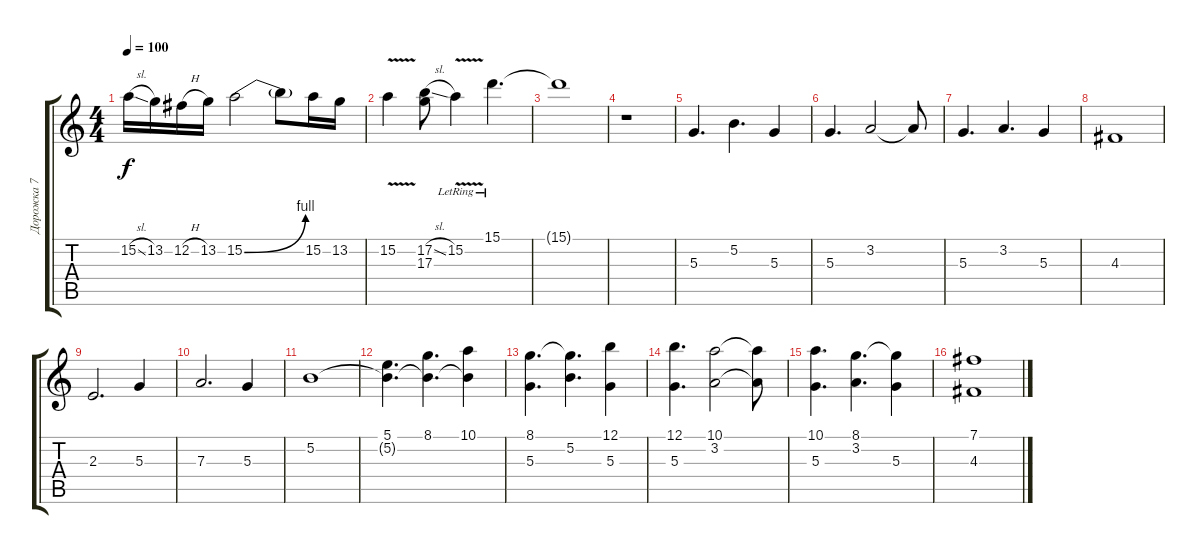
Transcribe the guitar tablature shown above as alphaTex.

\track ("Дорожка 7" "Дорожка 7") {instrument electricguitarjazz}
\staff {score tabs}
\tuning (B3 Gb3 D3 A2 E2 B1) {hide}
\ts (4 4)
\tempo 100
\clef g2
\ks c
15.2{sl}.16{dy f volume 0} 13.2.16 12.2{h}.16 13.2.16 15.2{be (bend 0 0 60 4)}.2 15.2{t}.8 15.2.16 13.2.16 |
15.2{v}.4 (17.2{sl} 17.3).8 15.2{v lr}.4 15.1{lr}.4{d} |
15.1{t}.1 |
r.1{volume 14 instrument synthstrings2} |
5.3.4{d} 5.2.4{d} 5.3.4 |
5.3.4{d} 3.2.2 3.2{t}.8 |
5.3.4{d} 3.2.4{d} 5.3.4 |
4.3.1 |
2.3.2{d} 5.3.4 |
7.3.2{d} 5.3.4 |
5.2.1 |
(5.1 5.2{t}).4{d} (8.1 5.2{t}).4{d} (10.1 5.2{t}).4 |
(8.1 5.3).4{d} (8.1{t} 5.2).4{d} (12.1 5.3).4 |
(12.1 5.3).4{d} (10.1 3.2).2 (10.1{t} 3.2{t}).8 |
(10.1 5.3).4{d} (8.1 3.2).4{d} (8.1{t} 5.3).4 |
(7.1 4.3).1
